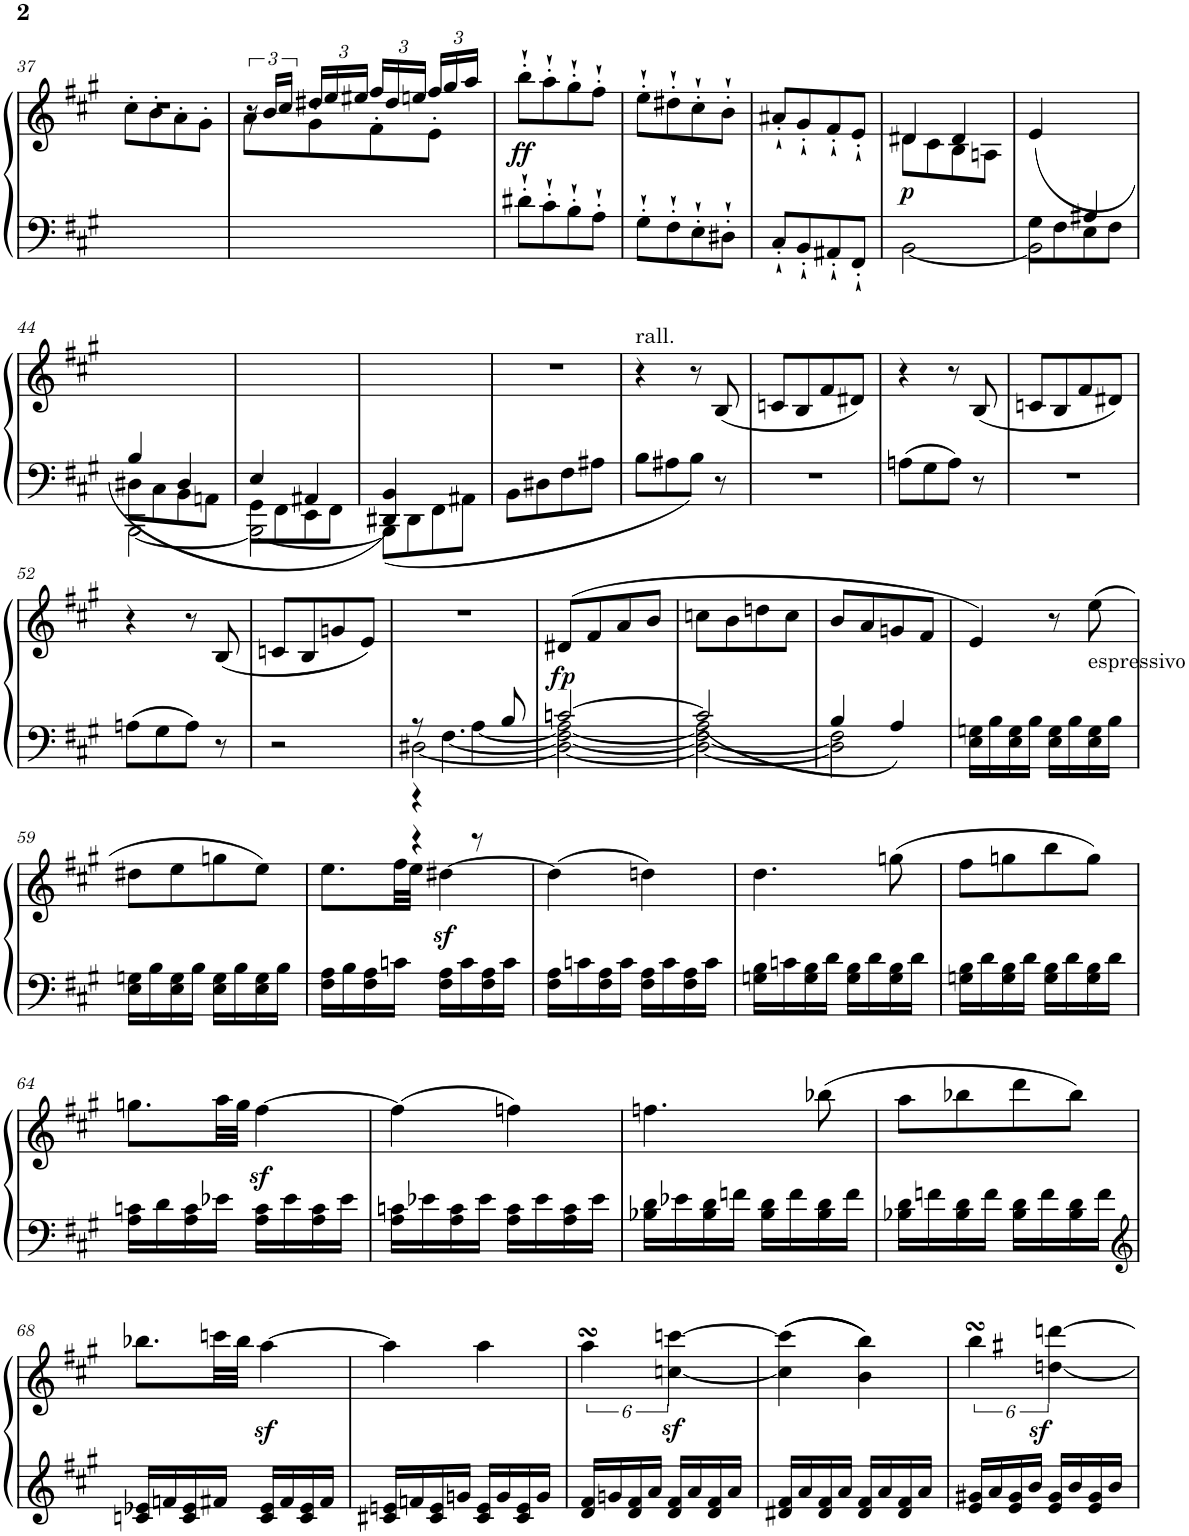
**kern	**kern	**dynam
*part1	*part1	*part1
*staff2	*staff1	*staff1/2
*I"Piano	*	*
*I'Pno.	*	*
!!LO:PB:g=z
*clefF4	*clefG2	*
*k[f#c#g#]	*k[f#c#g#]	*
*A:	*A:	*
*M2/4	*M2/4	*
=37	=37	=37
*	*^	*
2ryy	2r	8cc#'\L	.
.	.	8b'\	.
.	.	8a'\	.
.	.	8g#'\J	.
=38	=38	=38	=38
2ryy	24r	8a'\L	.
.	24b/LL	.	.
.	24cc#/JJ	.	.
*	*Xbrackettup	*	*
.	24dd#X/LL	8g#'\	.
.	24ee/	.	.
.	24ee#X/JJ	.	.
.	24ff#/LL	8f#'\	.
.	24dd#/	.	.
.	24een/JJ	.	.
.	24ff#/LL	8e'\J	.
.	24gg#/	.	.
.	24aa/JJ	.	.
*	*v	*v	*
=39	=39	=39
!	!	!LO:DY:b
8d#X'`\L	8bb'`\L	ff
8c#'`\	8aa'`\	.
8B'`\	8gg#'`\	.
8A'`\J	8ff#'`\J	.
=40	=40	=40
8G#'`\L	8ee'`\L	.
8F#'`\	8dd#X'`\	.
8E'`\	8cc#'`\	.
8D#X'`\J	8b'`\J	.
=41	=41	=41
8C#'`/L	8a#X'`/L	.
8BB'`/	8g#'`/	.
8AA#X'`/	8f#'`/	.
8FF#'`/J	8e'`/J	.
=42	=42	=42
*	*^	*
!	!	!	!LO:DY:b
[2BB\	4d#X/	8d#\L	p
.	.	8c#\	.
.	4d#/	8B\	.
.	.	8An\J	.
*	*v	*v	*
=43	=43	=43
*^	*	*
*	*^	*	*
4ryy	8G#\L	2BB\]	(4e/	.
.	8F#\	.	.	.
4A#X/	8E\	.	4ryy	.
.	8F#\J	.	.	.
!!LO:LB:g=z
=44	=44	=44	=44	=44
4B/	8D#X\L	[2BBB\	2ryy	.
.	8C#\	.	.	.
4D#/	8BB\	.	.	.
.	8AAn\J	.	.	.
=45	=45	=45	=45	=45
4E/	8GG#\L	2BBB\_	2ryy	.
.	8FF#\	.	.	.
4AA#X/	8EE\	.	.	.
.	8FF#\J	.	.	.
=46	=46	=46	=46	=46
4DD#X/ 4BB/)	2ryy	8BBB\L]	4ryy	.
.	.	8DD#\	.	.
4ryy	.	8FF#\	4ryy	.
.	.	8AA#X\J	.	.
*v	*v	*v	*	*
=47	=47	=47
8BB\L	2r	.
8D#X\	.	.
8F#\	.	.
8A#X\J	.	.
=48	=48	=48
!	!LO:TX:a:t=rall.	!
8B\L	4r	.
8A#X\	.	.
8B\J	8r	.
8r	(8B/	.
=49	=49	=49
2r	8cn/L	.
.	8B/	.
.	8f#/	.
.	8d#X/J)	.
=50	=50	=50
8An\L	4r	.
8G#\	.	.
8A\J	8r	.
8r	(8B/	.
=51	=51	=51
2r	8cn/L	.
.	8B/	.
.	8f#/	.
.	8d#X/J)	.
!!LO:LB:g=z
=52	=52	=52
8An\L	4r	.
8G#\	.	.
8A\J	8r	.
8r	(8B/	.
=53	=53	=53
2r	8cn/L	.
.	8B/	.
.	8gn/	.
.	8e/J)	.
=54	=54	=54
*^	*	*
*	*^	*	*
*	*	*^	*	*
8r	[2D#X\	4r	4r	2r	.
[4.F#\	.	.	.	.	.
.	.	[4A\	8r	.	.
.	.	.	8B/	.	.
=55	=55	=55	=55	=55	=55
!	!	!	!	!	!LO:DY:a=2
2F#\_	2D#\_	2A\_	[2cn/	(8d#X/L	fp
.	.	.	.	8f#/	.
.	.	.	.	8a/	.
.	.	.	.	8b/J	.
=56	=56	=56	=56	=56	=56
2F#\_	2D#\_	2A\]	2c/]	8ccn\L	.
.	.	.	.	8b\	.
.	.	.	.	8ddn\	.
.	.	.	.	8cc\J	.
*	*	*v	*v	*	*
=57	=57	=57	=57	=57
2F#\]	2D#\]	4B/	8b/L	.
.	.	.	8a/	.
.	.	4A/	8gn/	.
.	.	.	8f#/J	.
*v	*v	*v	*	*
=58	=58	=58
16E\ 16Gn\LL	4e/)	.
16B\	.	.
16E\ 16G\	.	.
16B\JJ	.	.
16E\ 16G\LL	8r	.
16B\	.	.
!	!LO:TX:b:t=espressivo	!
16E\ 16G\	(8ee\	.
16B\JJ	.	.
!!LO:LB:g=z
=59	=59	=59
16E\ 16Gn\LL	8dd#X\L	.
16B\	.	.
16E\ 16G\	8ee\	.
16B\JJ	.	.
16E\ 16G\LL	8ggn\	.
16B\	.	.
16E\ 16G\	8ee\J)	.
16B\JJ	.	.
=60	=60	=60
16F#\ 16A\LL	8.ee\L	.
16B\	.	.
16F#\ 16A\	.	.
16cn\JJ	32ff#\LL	.
.	32ee\JJJ	.
16F#\ 16A\LL	[4dd#Xz<\	.
16c\	.	.
16F#\ 16A\	.	.
16c\JJ	.	.
=61	=61	=61
16F#\ 16A\LL	(4dd#\]	.
16cn\	.	.
16F#\ 16A\	.	.
16c\JJ	.	.
16F#\ 16A\LL	4ddn\)	.
16c\	.	.
16F#\ 16A\	.	.
16c\JJ	.	.
=62	=62	=62
16Gn\ 16B\LL	4.dd\	.
16cn\	.	.
16G\ 16B\	.	.
16d\JJ	.	.
16G\ 16B\LL	.	.
16d\	.	.
16G\ 16B\	(8ggn\	.
16d\JJ	.	.
=63	=63	=63
16Gn\ 16B\LL	8ff#\L	.
16d\	.	.
16G\ 16B\	8ggn\	.
16d\JJ	.	.
16G\ 16B\LL	8bb\	.
16d\	.	.
16G\ 16B\	8gg\J)	.
16d\JJ	.	.
!!LO:LB:g=z
=64	=64	=64
16A\ 16cn\LL	8.ggn\L	.
16d\	.	.
16A\ 16c\	.	.
16e-X\JJ	32aa\LL	.
.	32gg\JJJ	.
16A\ 16c\LL	[4ff#z<\	.
16e-\	.	.
16A\ 16c\	.	.
16e-\JJ	.	.
=65	=65	=65
16A\ 16cn\LL	(4ff#\]	.
16e-X\	.	.
16A\ 16c\	.	.
16e-\JJ	.	.
16A\ 16c\LL	4ffn\)	.
16e-\	.	.
16A\ 16c\	.	.
16e-\JJ	.	.
=66	=66	=66
16B-X\ 16d\LL	4.ffn\	.
16e-X\	.	.
16B-\ 16d\	.	.
16fn\JJ	.	.
16B-\ 16d\LL	.	.
16f\	.	.
16B-\ 16d\	(8bb-X\	.
16f\JJ	.	.
=67	=67	=67
16B-X\ 16d\LL	8aa\L	.
16fn\	.	.
16B-\ 16d\	8bb-X\	.
16f\JJ	.	.
16B-\ 16d\LL	8ddd\	.
16f\	.	.
16B-\ 16d\	8bb-\J)	.
16f\JJ	.	.
!!LO:LB:g=z
=68	=68	=68
*clefG2	*	*
16cn/ 16e-X/LL	8.bb-X\L	.
16fn/	.	.
16c/ 16e-/	.	.
16f#X/JJ	32cccn\LL	.
.	32bb-\JJJ	.
16c/ 16e-/LL	[4aaz<\	.
16f#/	.	.
16c/ 16e-/	.	.
16f#/JJ	.	.
=69	=69	=69
16c#X/ 16en/LL	4aa\]	.
16fn/	.	.
16c#/ 16e/	.	.
16gn/JJ	.	.
16c#/ 16e/LL	4aa\	.
16g/	.	.
16c#/ 16e/	.	.
16g/JJ	.	.
=70	=70	=70
*	*^	*
*	*	*brackettup	*
16d/ 16f#/LL	4aasSSs\	24aa	.
.	.	24bb	.
16gn/	.	.	.
.	.	24aa	.
16d/ 16f#/	.	24gg#	.
.	.	24aa	.
16a/JJ	.	.	.
.	.	24bb	.
!	!	!	!LO:DY:b
16d/ 16f#/LL	[4ccn\ [4cccn\	4ryy	sf
16a/	.	.	.
16d/ 16f#/	.	.	.
16a/JJ	.	.	.
*	*v	*v	*
=71	=71	=71
16d#X/ 16f#/LL	((4cc\] 4ccc\]	.
16a/	.	.
16d#/ 16f#/	.	.
16a/JJ	.	.
16d#/ 16f#/LL	4b\ 4bb\))	.
16a/	.	.
16d#/ 16f#/	.	.
16a/JJ	.	.
=72	=72	=72
*	*^	*
16e/ 16g#X/LL	4bbsSSS\	24bb	.
.	.	24ccc#	.
16a/	.	.	.
.	.	24bb	.
16e/ 16g#/	.	24aa#X	.
.	.	24bb	.
16b/JJ	.	.	.
!	!	!	!LO:DY:b
.	.	24ccc#	sf
16e/ 16g#/LL	[4ddn\ [4dddn\	4ryy	.
16b/	.	.	.
16e/ 16g#/	.	.	.
16b/JJ	.	.	.
*	*v	*v	*
=	=	=
*-	*-	*-
